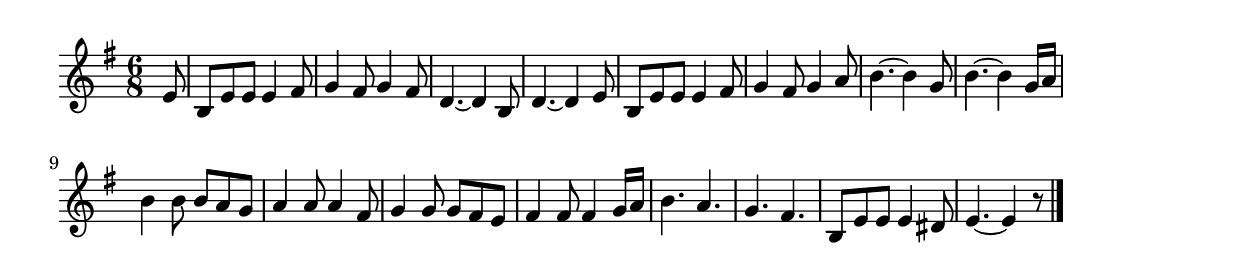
\version "2.18.2"

% ジョニーが凱旋するとき(When Johnny Comes Marching Home)
% \index{じょーにー@ジョニーが凱旋するとき(When Johnny Comes Marching Home)}

\score {

\layout {
line-width = #170
indent = 0\mm
}

\relative c' {
\key g \major
\time 6/8
\set Score.tempoHideNote = ##t
\tempo 4=120
\numericTimeSignature
\partial 8

e8 |
b e e e4 fis8 |
g4 fis8 g4 fis8 |
d4.~ d4 b8 |
d4.~ d4 e8 |
b e e e4 fis8 |
g4 fis8 g4 a8 |
b4.~ b4 g8 |
b4.~ b4 g16 a |
b4 b8 b a g |
a4 a8 a4 fis8 |
g4 g8 g fis e |
fis4 fis8 fis4 g16 a |
b4. a |
g fis |
b,8 e e e4 dis8 |
e4.~ e4 r8

\bar "|."
}

\midi {}

}